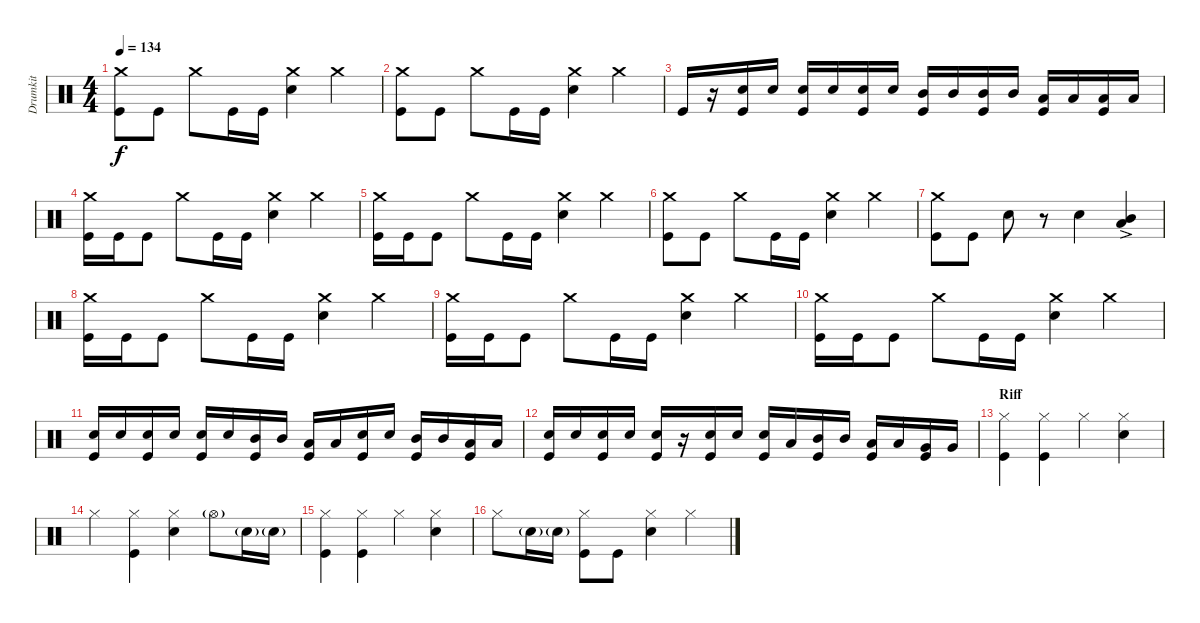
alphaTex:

\track ("Drumkit" "Drumkit") {instrument percussion}
\staff {score}
\articulation defaults
\ts (4 4)
\tempo 134
\clef neutral
\ks c
("Kick (hit)" "Crash medium (hit)").8{dy f} "Kick (hit)".8 "Crash medium (hit)".8 "Kick (hit)".16 "Kick (hit)".16 ("Snare (hit) 2" "Crash medium (hit)").4 "Crash medium (hit)".4 |
("Kick (hit)" "Crash medium (hit)").8 "Kick (hit)".8 "Crash medium (hit)".8 "Kick (hit)".16 "Kick (hit)".16 ("Snare (hit) 2" "Crash medium (hit)").4 "Crash medium (hit)".4 |
"Kick (hit)".16 r.16 ("Kick (hit)" "Snare (hit) 2").16 "Snare (hit) 2".16 ("Kick (hit)" "Snare (hit) 2").16 "Snare (hit) 2".16 ("Kick (hit)" "Snare (hit) 2").16 "Snare (hit) 2".16 ("Kick (hit)" "Mid Tom (hit)").16 "Mid Tom (hit)".16 ("Kick (hit)" "Mid Tom (hit)").16 "Mid Tom (hit)".16 ("Kick (hit)" "Low Tom (hit)").16 "Low Tom (hit)".16 ("Kick (hit)" "Low Tom (hit)").16 "Low Tom (hit)".16 |
("Kick (hit)" "Crash medium (hit)").16 "Kick (hit)".16 "Kick (hit)".8 "Crash medium (hit)".8 "Kick (hit)".16 "Kick (hit)".16 ("Snare (hit) 2" "Crash medium (hit)").4 "Crash medium (hit)".4 |
("Kick (hit)" "Crash medium (hit)").16 "Kick (hit)".16 "Kick (hit)".8 "Crash medium (hit)".8 "Kick (hit)".16 "Kick (hit)".16 ("Snare (hit) 2" "Crash medium (hit)").4 "Crash medium (hit)".4 |
("Kick (hit)" "Crash medium (hit)").8 "Kick (hit)".8 "Crash medium (hit)".8 "Kick (hit)".16 "Kick (hit)".16 ("Snare (hit) 2" "Crash medium (hit)").4 "Crash medium (hit)".4 |
("Kick (hit)" "Crash medium (hit)").8 "Kick (hit)".8 "Snare (hit) 2".8 r.8 "Snare (hit) 2".4 ("Low Tom (hit)"{ac} "Mid Tom (hit)"{ac}).4 |
("Kick (hit)" "Crash medium (hit)").16 "Kick (hit)".16 "Kick (hit)".8 "Crash medium (hit)".8 "Kick (hit)".16 "Kick (hit)".16 ("Snare (hit) 2" "Crash medium (hit)").4 "Crash medium (hit)".4 |
("Kick (hit)" "Crash medium (hit)").16 "Kick (hit)".16 "Kick (hit)".8 "Crash medium (hit)".8 "Kick (hit)".16 "Kick (hit)".16 ("Snare (hit) 2" "Crash medium (hit)").4 "Crash medium (hit)".4 |
("Kick (hit)" "Crash medium (hit)").16 "Kick (hit)".16 "Kick (hit)".8 "Crash medium (hit)".8 "Kick (hit)".16 "Kick (hit)".16 ("Snare (hit) 2" "Crash medium (hit)").4 "Crash medium (hit)".4 |
("Snare (hit) 2" "Kick (hit)").16 "Snare (hit) 2".16 ("Snare (hit) 2" "Kick (hit)").16 "Snare (hit) 2".16 ("Snare (hit) 2" "Kick (hit)").16 "Snare (hit) 2".16 ("Mid Tom (hit)" "Kick (hit)").16 "Mid Tom (hit)".16 ("Low Tom (hit)" "Kick (hit)").16 "Low Tom (hit)".16 ("Snare (hit) 2" "Kick (hit)").16 "Snare (hit) 2".16 ("Mid Tom (hit)" "Kick (hit)").16 "Mid Tom (hit)".16 ("Low Tom (hit)" "Kick (hit)").16 "Low Tom (hit)".16 |
("Snare (hit) 2" "Kick (hit)").16 "Snare (hit) 2".16 ("Snare (hit) 2" "Kick (hit)").16 "Snare (hit) 2".16 ("Snare (hit) 2" "Kick (hit)").16 r.16 ("Snare (hit) 2" "Kick (hit)").16 "Snare (hit) 2".16 ("Snare (hit) 2" "Kick (hit)").16 "Low Tom (hit)".16 ("Mid Tom (hit)" "Kick (hit)").16 "Mid Tom (hit)".16 ("Low Tom (hit)" "Kick (hit)").16 "Low Tom (hit)".16 ("Very Low Tom (hit)" "Kick (hit)").16 "Very Low Tom (hit)".16 |
\section ("" "Riff")
("Kick (hit)" "Hi-Hat (closed)").4 ("Kick (hit)" "Hi-Hat (closed)").4 "Hi-Hat (closed)".4 ("Snare (hit) 2" "Hi-Hat (closed)").4 |
"Hi-Hat (closed)".4 ("Kick (hit)" "Hi-Hat (closed)").4 ("Hi-Hat (closed)" "Snare (hit) 2").4 "Hi-Hat (open)"{g}.8 "Snare (hit) 2"{g}.16 "Snare (hit) 2"{g}.16 |
("Kick (hit)" "Hi-Hat (closed)").4 ("Kick (hit)" "Hi-Hat (closed)").4 "Hi-Hat (closed)".4 ("Snare (hit) 2" "Hi-Hat (closed)").4 |
"Hi-Hat (closed)".8 "Snare (hit) 2"{g}.16 "Snare (hit) 2"{g}.16 ("Kick (hit)" "Hi-Hat (closed)").8 "Kick (hit)".8 ("Hi-Hat (closed)" "Snare (hit) 2").4 "Hi-Hat (closed)".4
